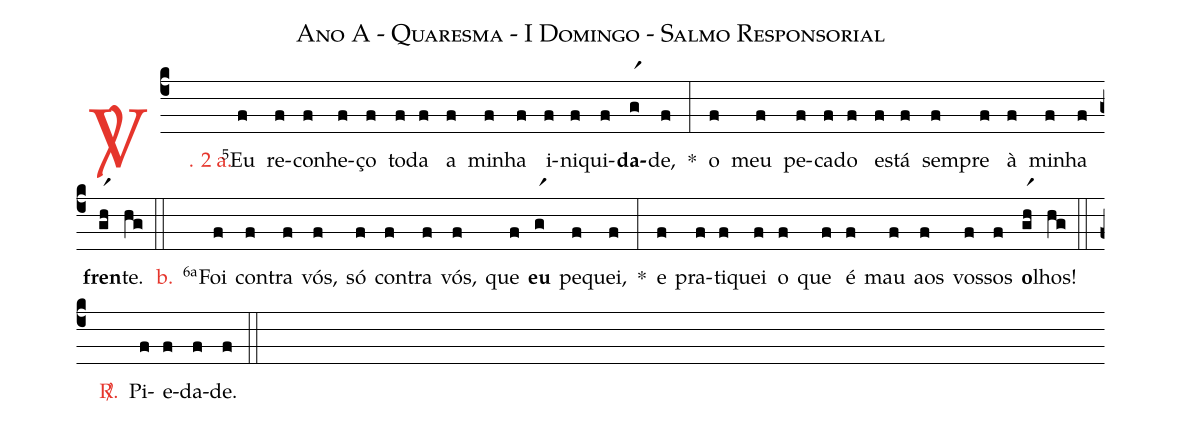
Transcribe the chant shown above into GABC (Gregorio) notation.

name: Ano A - Quaresma - I Domingo - Salmo Responsorial;
%%
(c4)

<c><sp>V/</sp>. 2 a.</c>() <v>\VSup{5}</v>Eu(f) re(f)co(f)nhe(f)ço(f) to(f)da(f) a(f) mi(f)nha(f) i(f)ni(f)qui(f)<b>da</b>(gr1)de,(f) *(:)
o(f) meu(f) pe(f)ca(f)do(f) es(f)tá(f) sem(f)pre(f) à(f) mi(f)nha(f) <b>fren</b>(gr1h)te.(hg)

(::)

<nlba><c>b.</c>() <v>\VSup{6a}</v>Foi</nlba>(f) con(f)tra(f) vós,(f) só(f) con(f)tra(f) vós,(f) que(f) <b>eu</b>(gr1) pe(f)quei,(f) *(:)
e(f) pra(f)ti(f)quei(f) o(f) que(f) é(f) mau(f) aos(f) vos(f)sos(f) <b>o</b>(gr1h)lhos!(hg)

(::)

<nlba><c><sp>R/</sp>.</c>() Pi</nlba>(f)e(f)da(f)de.(f)

(::)
